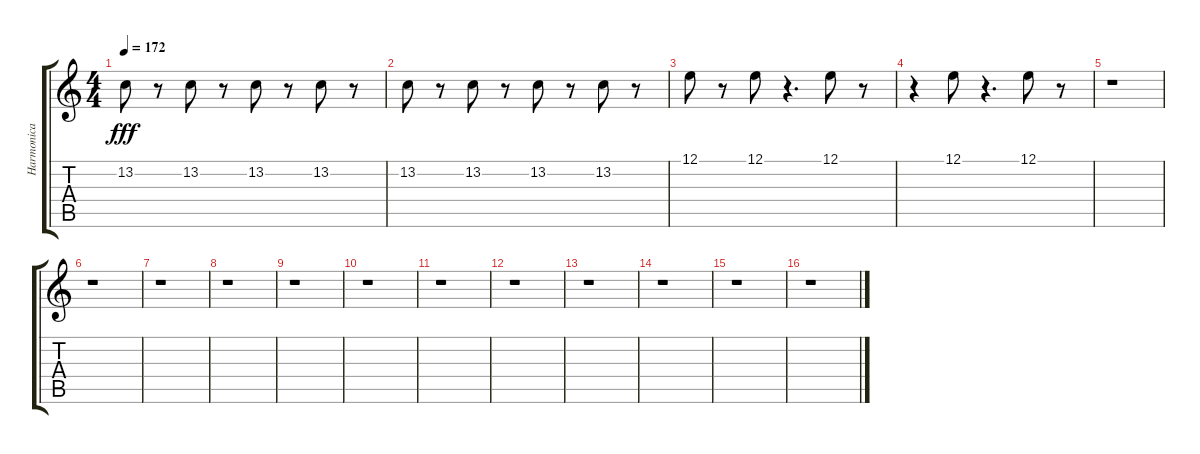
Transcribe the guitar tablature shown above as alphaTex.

\track ("Harmonica" "Harmonica") {instrument harmonica}
\staff {score tabs}
\tuning (E4 B3 G3 D3 A2 E2) {hide}
\ts (4 4)
\tempo 172
\clef g2
\ks c
13.2.8{dy fff} r.8 13.2.8 r.8 13.2.8 r.8 13.2.8 r.8 |
13.2.8 r.8 13.2.8 r.8 13.2.8 r.8 13.2.8 r.8 |
12.1.8 r.8 12.1.8 r.4{d} 12.1.8 r.8 |
r.4 12.1.8 r.4{d} 12.1.8 r.8 |
r.1 |
r.1 |
r.1 |
r.1 |
r.1 |
r.1 |
r.1 |
r.1 |
r.1 |
r.1 |
r.1 |
r.1
